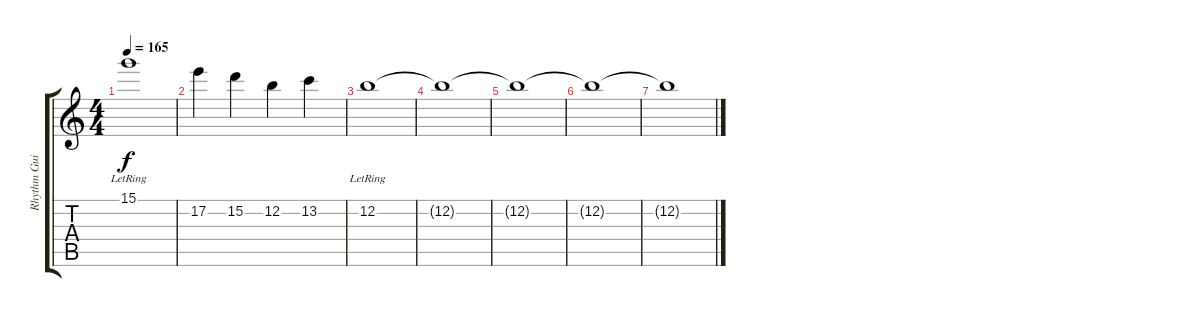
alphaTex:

\track ("Rhythm Guitar (plus solo)" "Rhythm Gui") {instrument overdrivenguitar}
\staff {score tabs}
\tuning (E4 B3 G3 D3 A2 E2) {hide}
\ts (4 4)
\tempo 165
\clef g2
\ks c
15.1{lr}.1{dy f} |
17.2.4 15.2.4 12.2.4 13.2.4 |
12.2{lr}.1 |
12.2{t}.1 |
12.2{t}.1 |
12.2{t}.1 |
12.2{t}.1
